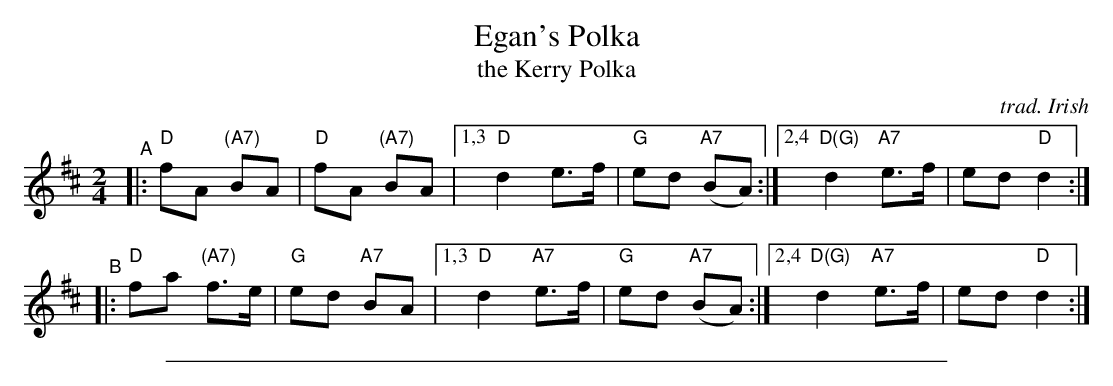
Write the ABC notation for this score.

X:1
T: Egan's Polka
T: the Kerry Polka
C: trad. Irish
M: 2/4
L: 1/8
K: D
"^A"|: "D"fA "(A7)"BA  | "D"fA "(A7)"BA |[1,3 "D"d2 e>f | "G"ed "A7"(BA) :|[2,4 "D(G)"d2 "A7"e>f | ed "D"d2 :|
"^B"|: "D"fa "(A7)"f>e | "G"ed "A7"BA |[1,3 "D"d2 "A7"e>f | "G"ed "A7"(BA) :|[2,4 "D(G)"d2 "A7"e>f | ed "D"d2 :|
